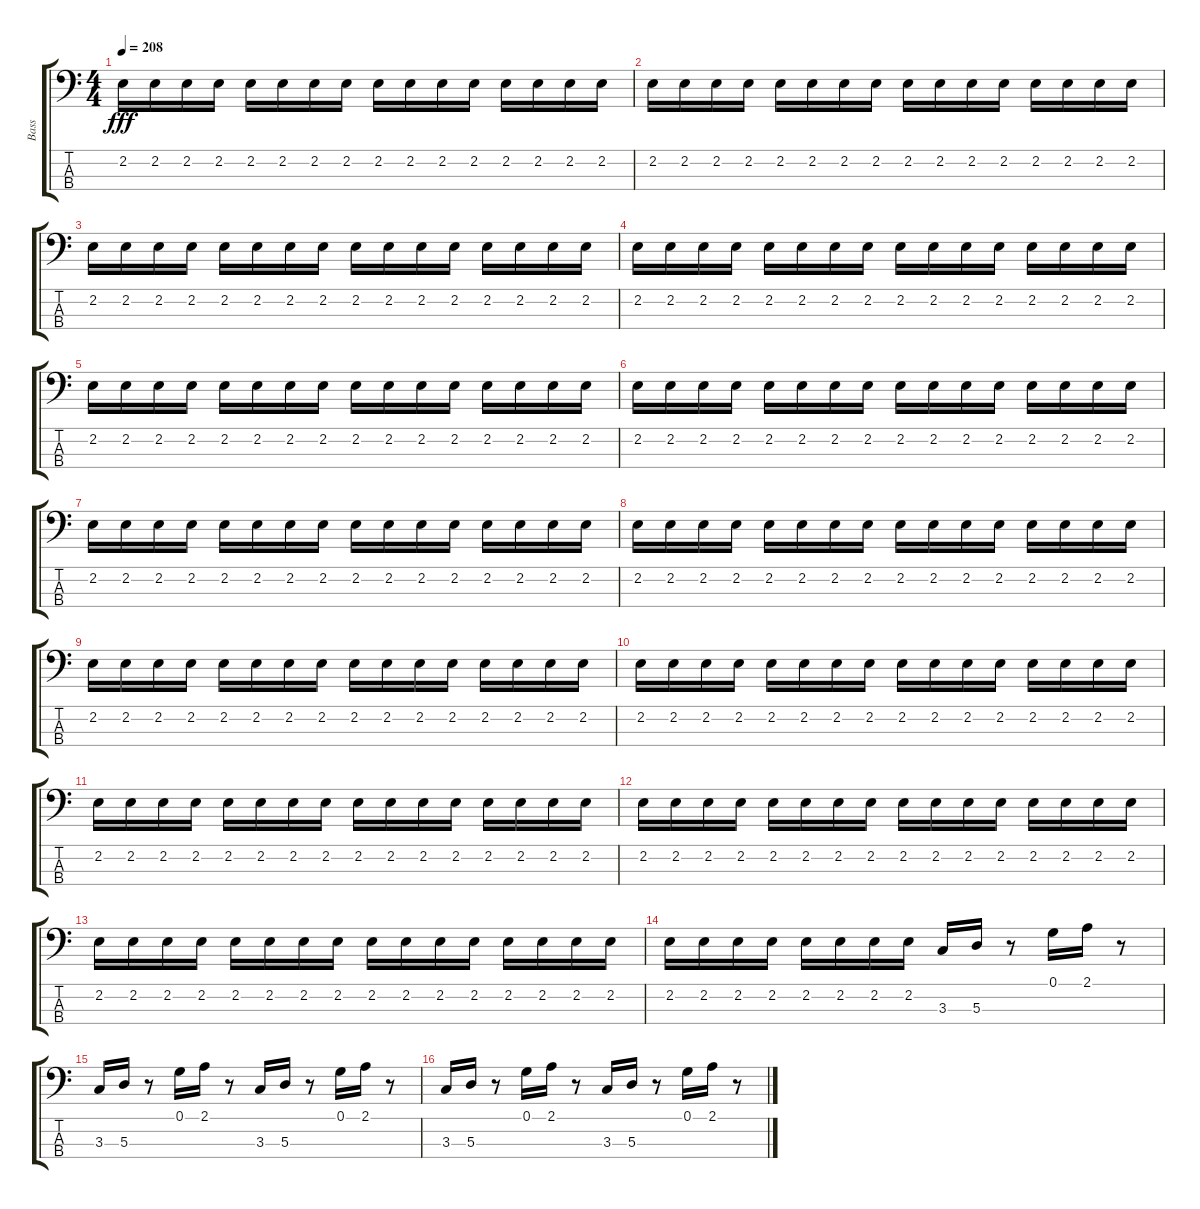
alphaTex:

\track ("Bass" "Bass") {instrument electricbassfinger}
\staff {score tabs}
\tuning (G2 D2 A1 E1) {hide}
\ts (4 4)
\tempo 208
\clef f4
\ks c
2.2.16{dy fff} 2.2.16 2.2.16 2.2.16 2.2.16 2.2.16 2.2.16 2.2.16 2.2.16 2.2.16 2.2.16 2.2.16 2.2.16 2.2.16 2.2.16 2.2.16 |
2.2.16 2.2.16 2.2.16 2.2.16 2.2.16 2.2.16 2.2.16 2.2.16 2.2.16 2.2.16 2.2.16 2.2.16 2.2.16 2.2.16 2.2.16 2.2.16 |
2.2.16 2.2.16 2.2.16 2.2.16 2.2.16 2.2.16 2.2.16 2.2.16 2.2.16 2.2.16 2.2.16 2.2.16 2.2.16 2.2.16 2.2.16 2.2.16 |
2.2.16 2.2.16 2.2.16 2.2.16 2.2.16 2.2.16 2.2.16 2.2.16 2.2.16 2.2.16 2.2.16 2.2.16 2.2.16 2.2.16 2.2.16 2.2.16 |
2.2.16 2.2.16 2.2.16 2.2.16 2.2.16 2.2.16 2.2.16 2.2.16 2.2.16 2.2.16 2.2.16 2.2.16 2.2.16 2.2.16 2.2.16 2.2.16 |
2.2.16 2.2.16 2.2.16 2.2.16 2.2.16 2.2.16 2.2.16 2.2.16 2.2.16 2.2.16 2.2.16 2.2.16 2.2.16 2.2.16 2.2.16 2.2.16 |
2.2.16 2.2.16 2.2.16 2.2.16 2.2.16 2.2.16 2.2.16 2.2.16 2.2.16 2.2.16 2.2.16 2.2.16 2.2.16 2.2.16 2.2.16 2.2.16 |
2.2.16 2.2.16 2.2.16 2.2.16 2.2.16 2.2.16 2.2.16 2.2.16 2.2.16 2.2.16 2.2.16 2.2.16 2.2.16 2.2.16 2.2.16 2.2.16 |
2.2.16 2.2.16 2.2.16 2.2.16 2.2.16 2.2.16 2.2.16 2.2.16 2.2.16 2.2.16 2.2.16 2.2.16 2.2.16 2.2.16 2.2.16 2.2.16 |
2.2.16 2.2.16 2.2.16 2.2.16 2.2.16 2.2.16 2.2.16 2.2.16 2.2.16 2.2.16 2.2.16 2.2.16 2.2.16 2.2.16 2.2.16 2.2.16 |
2.2.16 2.2.16 2.2.16 2.2.16 2.2.16 2.2.16 2.2.16 2.2.16 2.2.16 2.2.16 2.2.16 2.2.16 2.2.16 2.2.16 2.2.16 2.2.16 |
2.2.16 2.2.16 2.2.16 2.2.16 2.2.16 2.2.16 2.2.16 2.2.16 2.2.16 2.2.16 2.2.16 2.2.16 2.2.16 2.2.16 2.2.16 2.2.16 |
2.2.16 2.2.16 2.2.16 2.2.16 2.2.16 2.2.16 2.2.16 2.2.16 2.2.16 2.2.16 2.2.16 2.2.16 2.2.16 2.2.16 2.2.16 2.2.16 |
2.2.16 2.2.16 2.2.16 2.2.16 2.2.16 2.2.16 2.2.16 2.2.16 3.3.16 5.3.16 r.8 0.1.16 2.1.16 r.8 |
3.3.16 5.3.16 r.8 0.1.16 2.1.16 r.8 3.3.16 5.3.16 r.8 0.1.16 2.1.16 r.8 |
3.3.16 5.3.16 r.8 0.1.16 2.1.16 r.8 3.3.16 5.3.16 r.8 0.1.16 2.1.16 r.8
